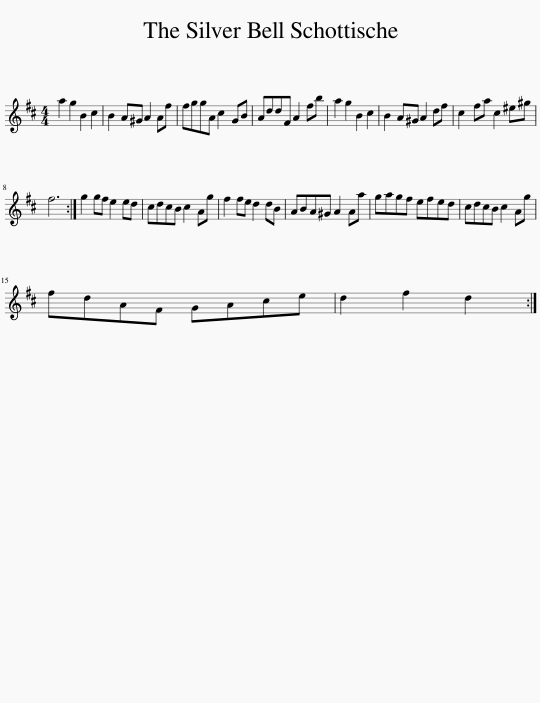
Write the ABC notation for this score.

X:1
L:1/8
M:4/4
I:linebreak $
K:D
V:1 treble
V:1
 a2 g2 B2 c2 | B2 A^G A2 Af | fggA c2 GB | AddF A2 fb | a2 g2 B2 c2 | %5
 B2 A^G A2 df | c2 fa c2 ^e^g |$ f6 :| g2 gf e2 ed | cdcB c2 Ag | %10
 f2 fe d2 dB | ABA^G A2 Aa | gagf efed | cdcB c2 Ag |$ fdAF GAce | %15
 d2 f2 d2 :| %16
